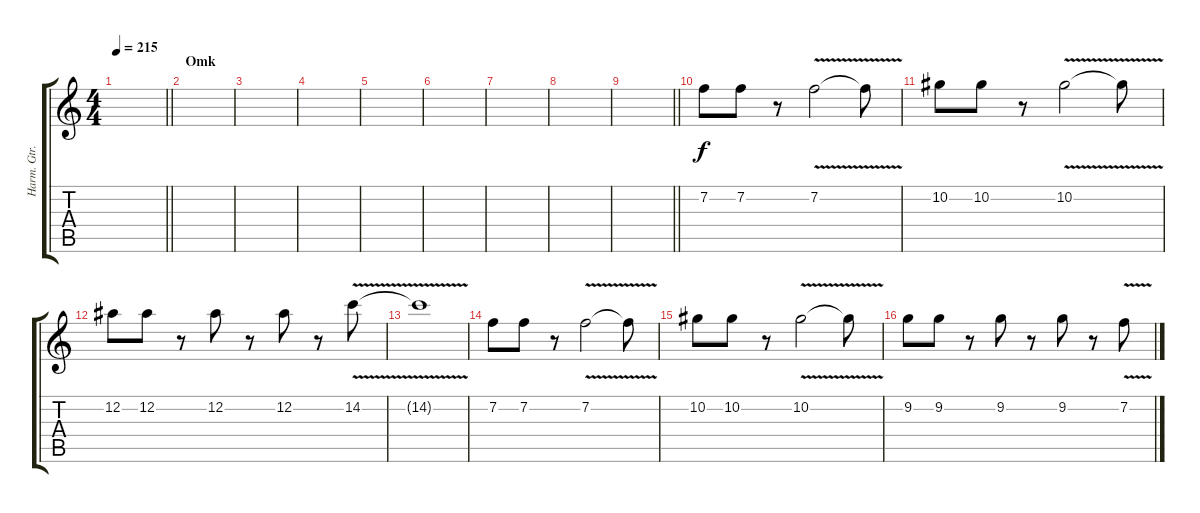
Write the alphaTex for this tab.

\track ("Harm. Gtr." "Harm. Gtr.") {instrument distortionguitar}
\staff {score tabs}
\tuning (Eb4 Bb3 Gb3 Db3 Ab2 Eb2) {hide}
\ts (4 4)
\tempo 215
\clef g2
\barLineRight lightlight
\ks c
|
\section ("" "Omk")
|
|
|
|
|
|
|
\barLineRight lightlight
|
7.2.8 7.2.8 r.8 7.2{v}.2 7.2{t}.8 |
10.2.8 10.2.8 r.8 10.2{v}.2 10.2{t}.8 |
12.2.8 12.2.8 r.8 12.2.8 r.8 12.2.8 r.8 14.2{v}.8 |
14.2{t}.1 |
7.2.8 7.2.8 r.8 7.2{v}.2 7.2{t}.8 |
10.2.8 10.2.8 r.8 10.2{v}.2 10.2{t}.8 |
9.2.8 9.2.8 r.8 9.2.8 r.8 9.2.8 r.8 7.2{v}.8
